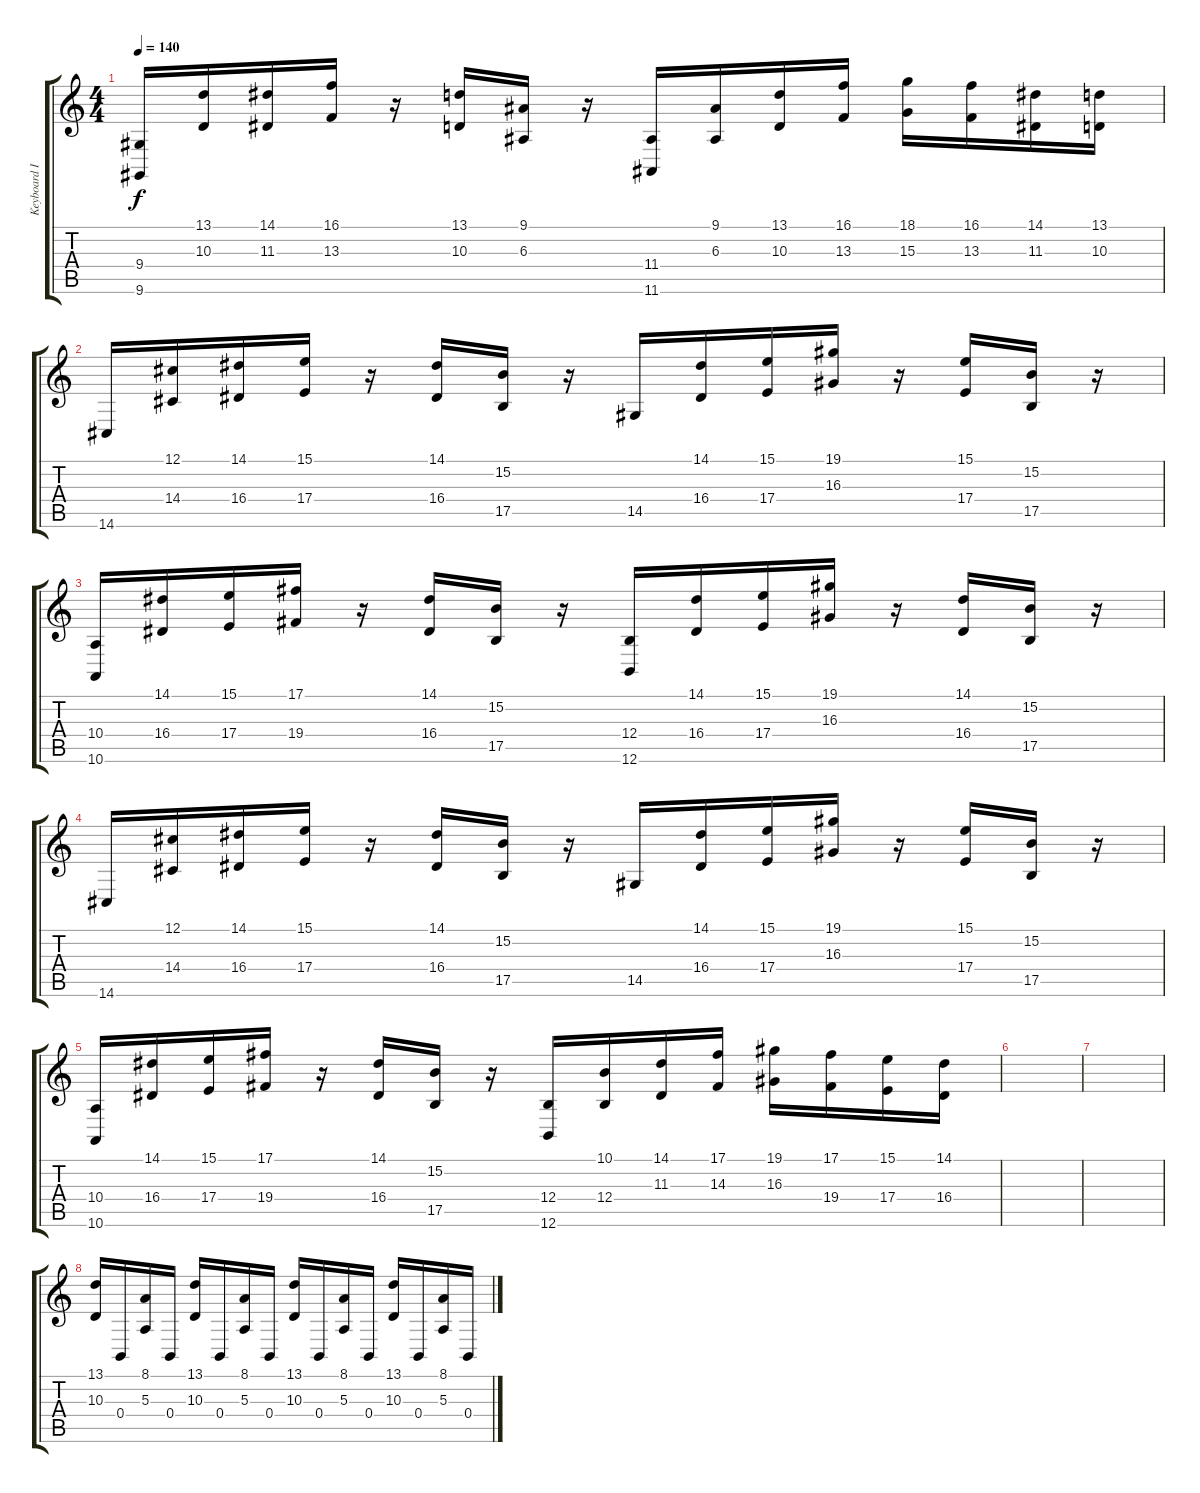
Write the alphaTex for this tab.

\track ("Keyboard II" "Keyboard I") {instrument lead1square}
\staff {score tabs}
\tuning (Db4 Ab3 E3 B2 Gb2 B1) {hide}
\ts (4 4)
\tempo 140
\clef g2
\ks c
(9.4 9.6).16{dy f} (13.1 10.3).16 (14.1 11.3).16 (16.1 13.3).16 r.16 (13.1 10.3).16 (9.1 6.3).16 r.16 (11.4 11.6).16 (9.1 6.3).16 (13.1 10.3).16 (16.1 13.3).16 (18.1 15.3).16 (16.1 13.3).16 (14.1 11.3).16 (13.1 10.3).16 |
14.6.16 (12.1 14.4).16 (14.1 16.4).16 (15.1 17.4).16 r.16 (14.1 16.4).16 (15.2 17.5).16 r.16 14.5.16 (14.1 16.4).16 (15.1 17.4).16 (19.1 16.3).16 r.16 (15.1 17.4).16 (15.2 17.5).16 r.16 |
(10.4 10.6).16 (14.1 16.4).16 (15.1 17.4).16 (17.1 19.4).16 r.16 (14.1 16.4).16 (15.2 17.5).16 r.16 (12.4 12.6).16 (14.1 16.4).16 (15.1 17.4).16 (19.1 16.3).16 r.16 (14.1 16.4).16 (15.2 17.5).16 r.16 |
14.6.16 (12.1 14.4).16 (14.1 16.4).16 (15.1 17.4).16 r.16 (14.1 16.4).16 (15.2 17.5).16 r.16 14.5.16 (14.1 16.4).16 (15.1 17.4).16 (19.1 16.3).16 r.16 (15.1 17.4).16 (15.2 17.5).16 r.16 |
(10.4 10.6).16 (14.1 16.4).16 (15.1 17.4).16 (17.1 19.4).16 r.16 (14.1 16.4).16 (15.2 17.5).16 r.16 (12.4 12.6).16 (10.1 12.4).16 (14.1 11.3).16 (17.1 14.3).16 (19.1 16.3).16 (17.1 19.4).16 (15.1 17.4).16 (14.1 16.4).16 |
|
|
(13.1 10.3).16 0.4.16 (8.1 5.3).16 0.4.16 (13.1 10.3).16 0.4.16 (8.1 5.3).16 0.4.16 (13.1 10.3).16 0.4.16 (8.1 5.3).16 0.4.16 (13.1 10.3).16 0.4.16 (8.1 5.3).16 0.4.16
